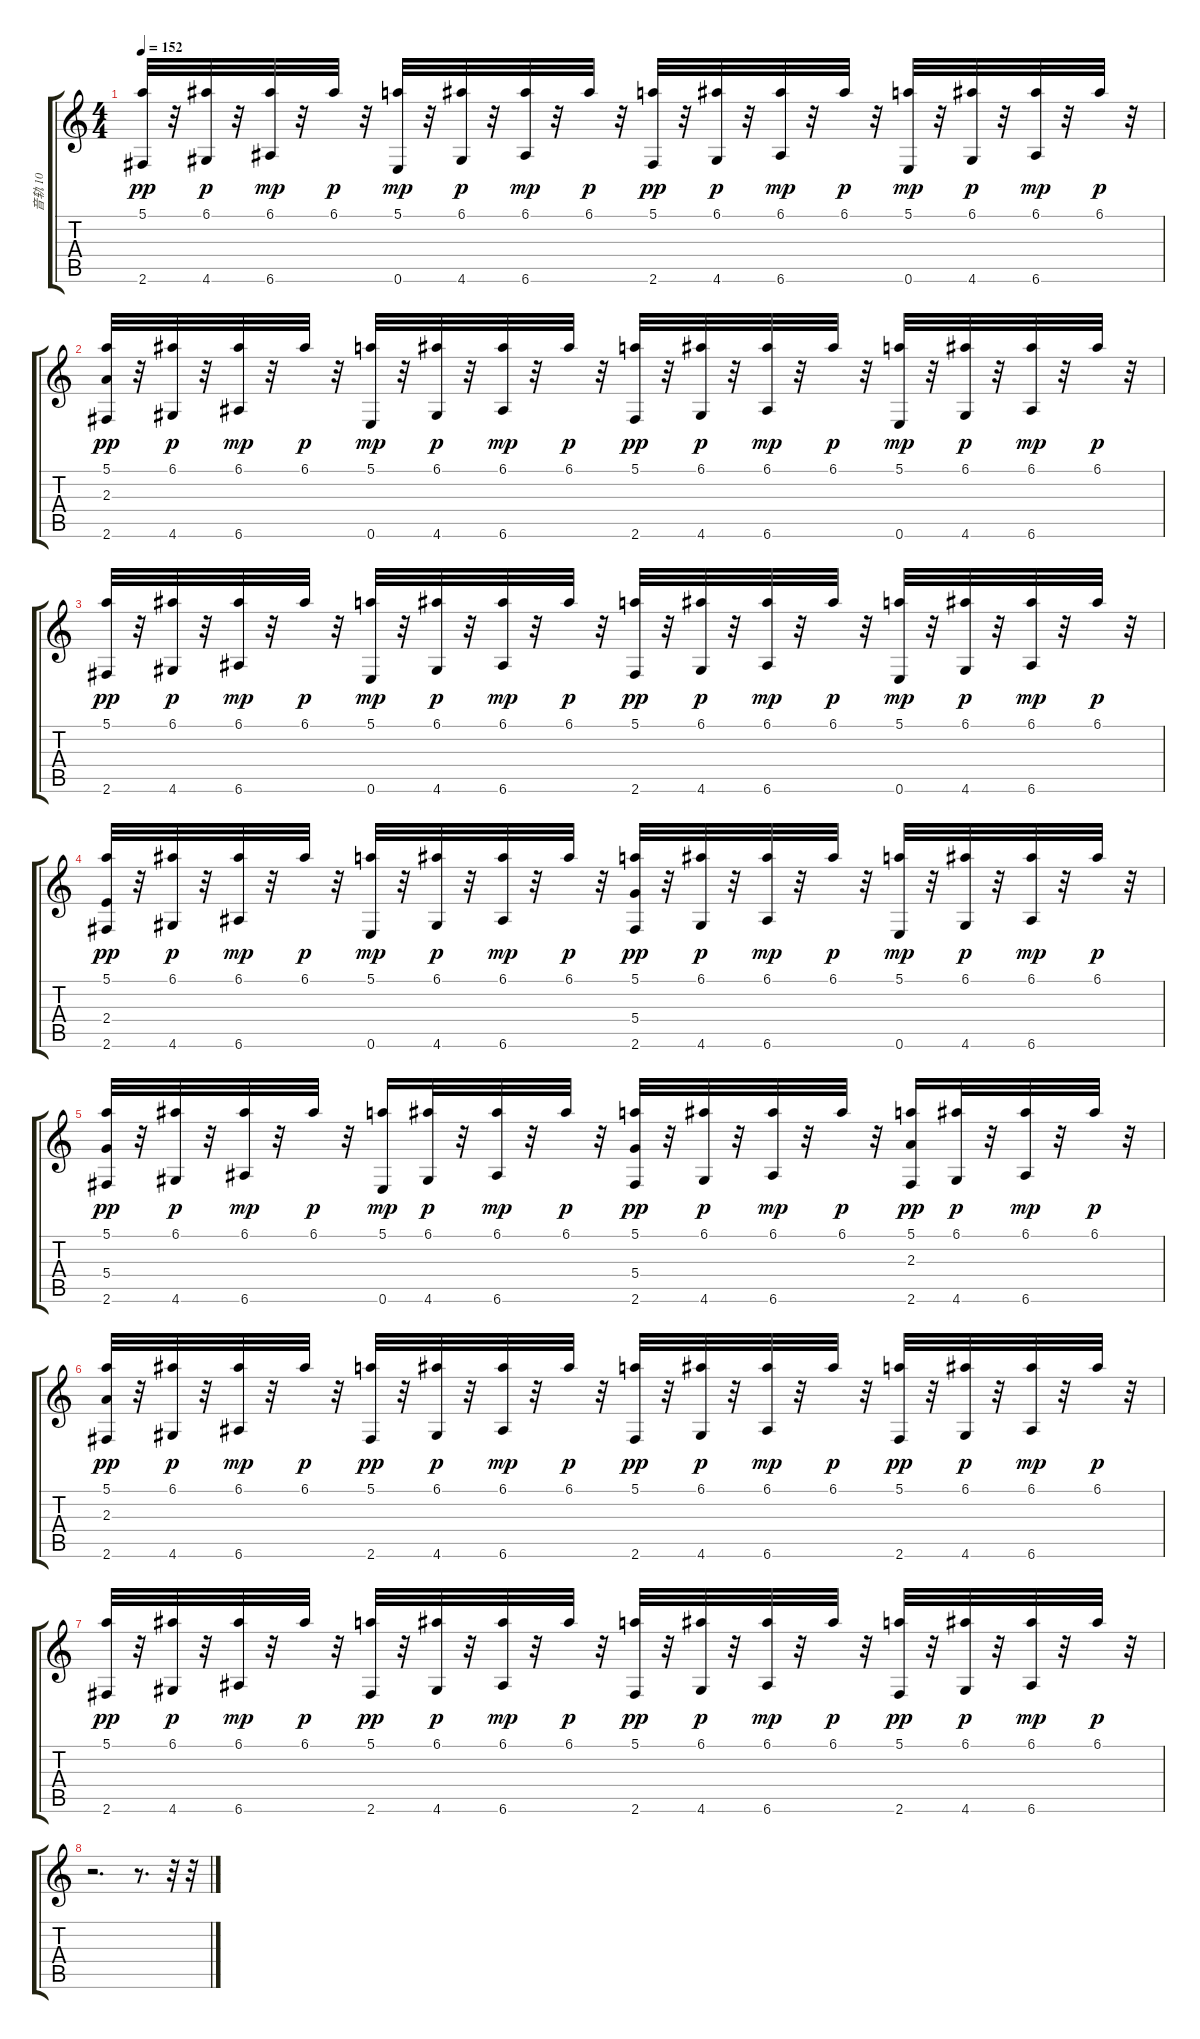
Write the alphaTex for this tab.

\track ("音轨 10" "音轨 10") {instrument acousticguitarsteel}
\staff {score tabs}
\tuning (E4 B3 G3 D3 A2 E2) {hide}
\ts (4 4)
\tempo 152
\clef g2
\ks c
(5.1 2.6).32{dy pp} r.32 (6.1 4.6).32{dy p} r.32 (6.1 6.6).32{dy mp} r.32 6.1.32{dy p} r.32 (5.1 0.6).32{dy mp} r.32 (6.1 4.6).32{dy p} r.32 (6.1 6.6).32{dy mp} r.32 6.1.32{dy p} r.32 (5.1 2.6).32{dy pp} r.32 (6.1 4.6).32{dy p} r.32 (6.1 6.6).32{dy mp} r.32 6.1.32{dy p} r.32 (5.1 0.6).32{dy mp} r.32 (6.1 4.6).32{dy p} r.32 (6.1 6.6).32{dy mp} r.32 6.1.32{dy p} r.32 |
(5.1 2.3 2.6).32{dy pp} r.32 (6.1 4.6).32{dy p} r.32 (6.1 6.6).32{dy mp} r.32 6.1.32{dy p} r.32 (5.1 0.6).32{dy mp} r.32 (6.1 4.6).32{dy p} r.32 (6.1 6.6).32{dy mp} r.32 6.1.32{dy p} r.32 (5.1 2.6).32{dy pp} r.32 (6.1 4.6).32{dy p} r.32 (6.1 6.6).32{dy mp} r.32 6.1.32{dy p} r.32 (5.1 0.6).32{dy mp} r.32 (6.1 4.6).32{dy p} r.32 (6.1 6.6).32{dy mp} r.32 6.1.32{dy p} r.32 |
(5.1 2.6).32{dy pp} r.32 (6.1 4.6).32{dy p} r.32 (6.1 6.6).32{dy mp} r.32 6.1.32{dy p} r.32 (5.1 0.6).32{dy mp} r.32 (6.1 4.6).32{dy p} r.32 (6.1 6.6).32{dy mp} r.32 6.1.32{dy p} r.32 (5.1 2.6).32{dy pp} r.32 (6.1 4.6).32{dy p} r.32 (6.1 6.6).32{dy mp} r.32 6.1.32{dy p} r.32 (5.1 0.6).32{dy mp} r.32 (6.1 4.6).32{dy p} r.32 (6.1 6.6).32{dy mp} r.32 6.1.32{dy p} r.32 |
(5.1 2.4 2.6).32{dy pp} r.32 (6.1 4.6).32{dy p} r.32 (6.1 6.6).32{dy mp} r.32 6.1.32{dy p} r.32 (5.1 0.6).32{dy mp} r.32 (6.1 4.6).32{dy p} r.32 (6.1 6.6).32{dy mp} r.32 6.1.32{dy p} r.32 (5.1 5.4 2.6).32{dy pp} r.32 (6.1 4.6).32{dy p} r.32 (6.1 6.6).32{dy mp} r.32 6.1.32{dy p} r.32 (5.1 0.6).32{dy mp} r.32 (6.1 4.6).32{dy p} r.32 (6.1 6.6).32{dy mp} r.32 6.1.32{dy p} r.32 |
(5.1 5.4 2.6).32{dy pp} r.32 (6.1 4.6).32{dy p} r.32 (6.1 6.6).32{dy mp} r.32 6.1.32{dy p} r.32 (5.1 0.6).16{dy mp} (6.1 4.6).32{dy p} r.32 (6.1 6.6).32{dy mp} r.32 6.1.32{dy p} r.32 (5.1 5.4 2.6).32{dy pp} r.32 (6.1 4.6).32{dy p} r.32 (6.1 6.6).32{dy mp} r.32 6.1.32{dy p} r.32 (5.1 2.3 2.6).16{dy pp} (6.1 4.6).32{dy p} r.32 (6.1 6.6).32{dy mp} r.32 6.1.32{dy p} r.32 |
(5.1 2.3 2.6).32{dy pp} r.32 (6.1 4.6).32{dy p} r.32 (6.1 6.6).32{dy mp} r.32 6.1.32{dy p} r.32 (5.1 2.6).32{dy pp} r.32 (6.1 4.6).32{dy p} r.32 (6.1 6.6).32{dy mp} r.32 6.1.32{dy p} r.32 (5.1 2.6).32{dy pp} r.32 (6.1 4.6).32{dy p} r.32 (6.1 6.6).32{dy mp} r.32 6.1.32{dy p} r.32 (5.1 2.6).32{dy pp} r.32 (6.1 4.6).32{dy p} r.32 (6.1 6.6).32{dy mp} r.32 6.1.32{dy p} r.32 |
(5.1 2.6).32{dy pp} r.32 (6.1 4.6).32{dy p} r.32 (6.1 6.6).32{dy mp} r.32 6.1.32{dy p} r.32 (5.1 2.6).32{dy pp} r.32 (6.1 4.6).32{dy p} r.32 (6.1 6.6).32{dy mp} r.32 6.1.32{dy p} r.32 (5.1 2.6).32{dy pp} r.32 (6.1 4.6).32{dy p} r.32 (6.1 6.6).32{dy mp} r.32 6.1.32{dy p} r.32 (5.1 2.6).32{dy pp} r.32 (6.1 4.6).32{dy p} r.32 (6.1 6.6).32{dy mp} r.32 6.1.32{dy p} r.32 |
r.2{d} r.8{d} r.32 r.32
